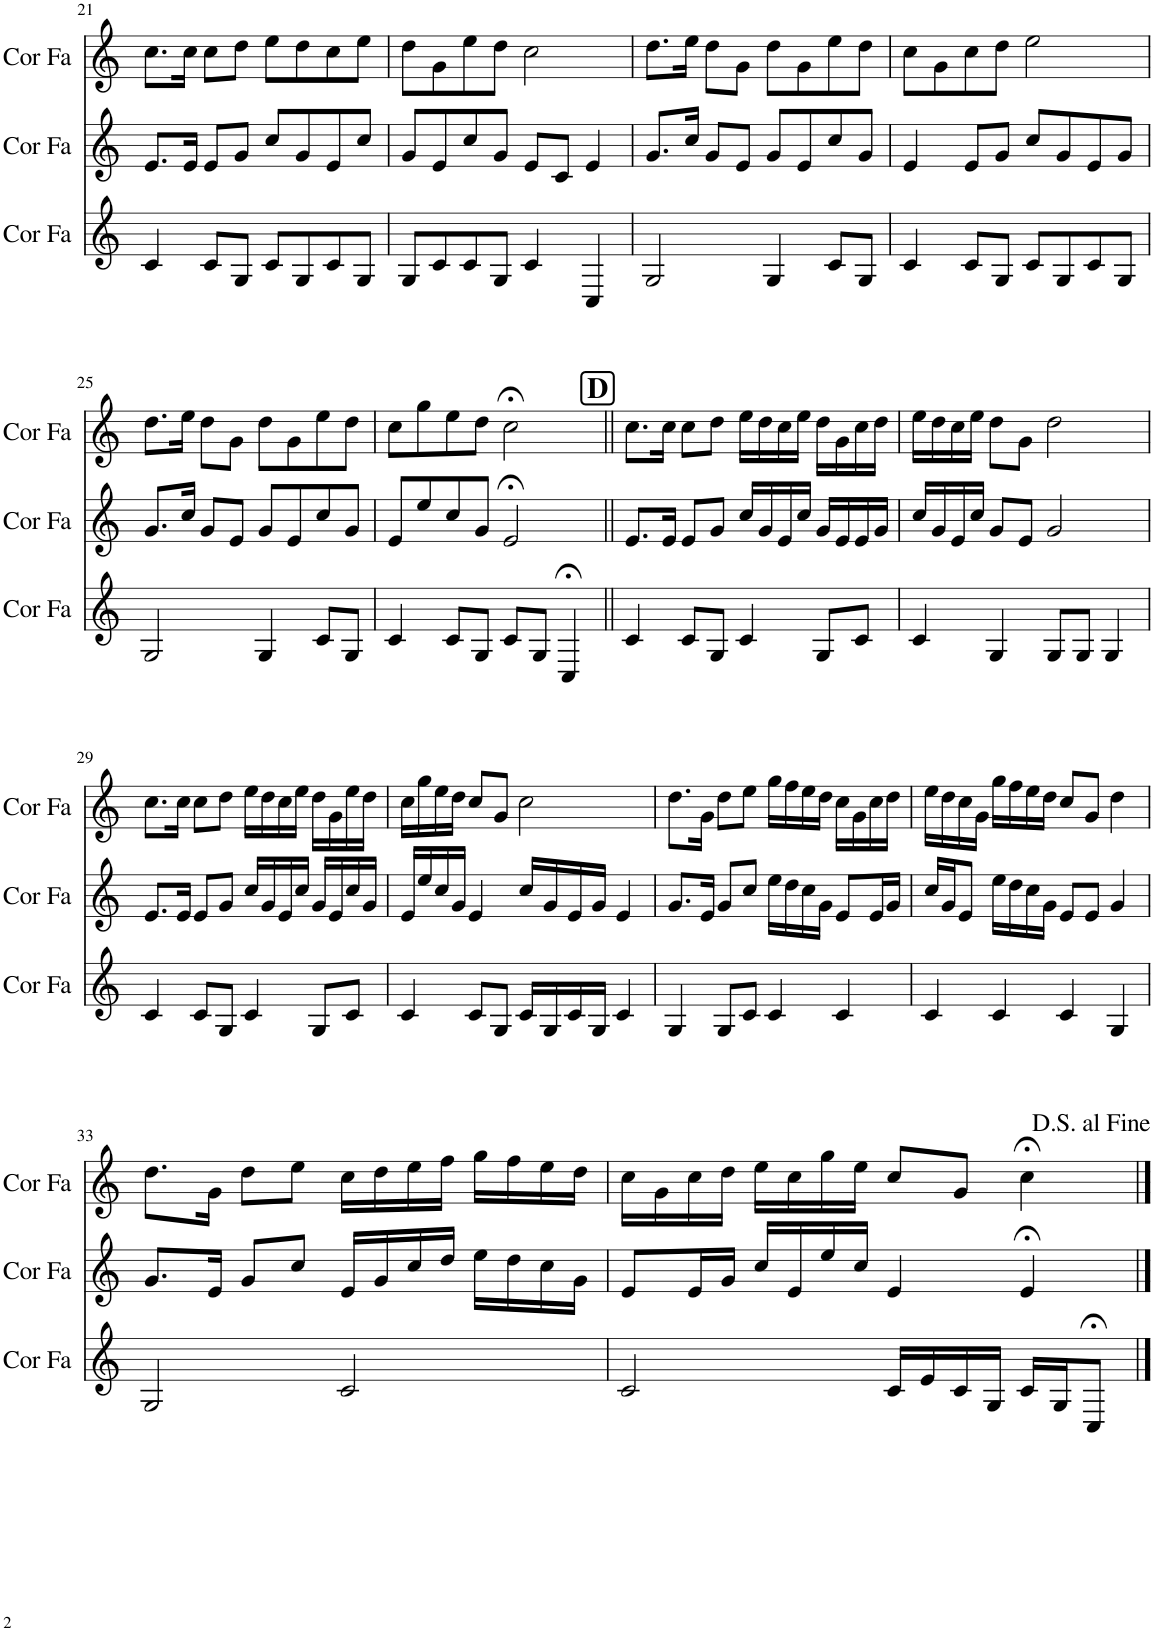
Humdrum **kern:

**kern	**kern	**kern
*part3	*part2	*part1
*staff3	*staff2	*staff1
*I"Cor en Fa	*I"Cor en Fa	*I"Cor en Fa
*I'Cor Fa	*I'Cor Fa	*I'Cor Fa
!!LO:PB:g=z
*clefG2	*clefG2	*clefG2
*Trd4c7	*Trd4c7	*Trd4c7
*k[]	*k[]	*k[]
*M4/4	*M4/4	*M4/4
=21	=21	=21
4c/	8.e/L	8.cc\L
.	16e/Jk	16cc\Jk
8c/L	8e/L	8cc\L
8G/J	8g/J	8dd\J
8c/L	8cc/L	8ee\L
8G/	8g/	8dd\
8c/	8e/	8cc\
8G/J	8cc/J	8ee\J
=22	=22	=22
8G/L	8g/L	8dd\L
8c/	8e/	8g\
8c/	8cc/	8ee\
8G/J	8g/J	8dd\J
4c/	8e/L	2cc\
.	8c/J	.
4C/	4e/	.
=23	=23	=23
2G/	8.g/L	8.dd\L
.	16cc/Jk	16ee\Jk
.	8g/L	8dd\L
.	8e/J	8g\J
4G/	8g/L	8dd\L
.	8e/	8g\
8c/L	8cc/	8ee\
8G/J	8g/J	8dd\J
=24	=24	=24
4c/	4e/	8cc\L
.	.	8g\
8c/L	8e/L	8cc\
8G/J	8g/J	8dd\J
8c/L	8cc/L	2ee\
8G/	8g/	.
8c/	8e/	.
8G/J	8g/J	.
!!LO:LB:g=z
=25	=25	=25
2G/	8.g/L	8.dd\L
.	16cc/Jk	16ee\Jk
.	8g/L	8dd\L
.	8e/J	8g\J
4G/	8g/L	8dd\L
.	8e/	8g\
8c/L	8cc/	8ee\
8G/J	8g/J	8dd\J
=26	=26	=26
4c/	8e/L	8cc\L
.	8ee/	8gg\
8c/L	8cc/	8ee\
8G/J	8g/J	8dd\J
8c/L	2e;</	2cc;<\
8G/J	.	.
4C;</	.	.
!!LO:REH:place=s1:a:B:cj:fs=14:t=D
=27||	=27||	=27||
4c/	8.e/L	8.cc\L
.	16e/Jk	16cc\Jk
8c/L	8e/L	8cc\L
8G/J	8g/J	8dd\J
4c/	16cc/LL	16ee\LL
.	16g/	16dd\
.	16e/	16cc\
.	16cc/JJ	16ee\JJ
8G/L	16g/LL	16dd\LL
.	16e/	16g\
8c/J	16e/	16cc\
.	16g/JJ	16dd\JJ
=28	=28	=28
4c/	16cc/LL	16ee\LL
.	16g/	16dd\
.	16e/	16cc\
.	16cc/JJ	16ee\JJ
4G/	8g/L	8dd\L
.	8e/J	8g\J
8G/L	2g/	2dd\
8G/J	.	.
4G/	.	.
!!LO:LB:g=z
=29	=29	=29
4c/	8.e/L	8.cc\L
.	16e/Jk	16cc\Jk
8c/L	8e/L	8cc\L
8G/J	8g/J	8dd\J
4c/	16cc/LL	16ee\LL
.	16g/	16dd\
.	16e/	16cc\
.	16cc/JJ	16ee\JJ
8G/L	16g/LL	16dd\LL
.	16e/	16g\
8c/J	16cc/	16ee\
.	16g/JJ	16dd\JJ
=30	=30	=30
4c/	16e/LL	16cc\LL
.	16ee/	16gg\
.	16cc/	16ee\
.	16g/JJ	16dd\JJ
8c/L	4e/	8cc/L
8G/J	.	8g/J
16c/LL	16cc/LL	2cc\
16G/	16g/	.
16c/	16e/	.
16G/JJ	16g/JJ	.
4c/	4e/	.
=31	=31	=31
4G/	8.g/L	8.dd\L
.	16e/Jk	16g\Jk
8G/L	8g/L	8dd\L
8c/J	8cc/J	8ee\J
4c/	16ee\LL	16gg\LL
.	16dd\	16ff\
.	16cc\	16ee\
.	16g\JJ	16dd\JJ
4c/	8e/L	16cc\LL
.	.	16g\
.	16e/L	16cc\
.	16g/JJ	16dd\JJ
=32	=32	=32
4c/	16cc/LL	16ee\LL
.	16g/J	16dd\
.	8e/J	16cc\
.	.	16g\JJ
4c/	16ee\LL	16gg\LL
.	16dd\	16ff\
.	16cc\	16ee\
.	16g\JJ	16dd\JJ
4c/	8e/L	8cc/L
.	8e/J	8g/J
4G/	4g/	4dd\
!!LO:LB:g=z
=33	=33	=33
2G/	8.g/L	8.dd\L
.	16e/Jk	16g\Jk
.	8g/L	8dd\L
.	8cc/J	8ee\J
2c/	16e/LL	16cc\LL
.	16g/	16dd\
.	16cc/	16ee\
.	16dd/JJ	16ff\JJ
.	16ee\LL	16gg\LL
.	16dd\	16ff\
.	16cc\	16ee\
.	16g\JJ	16dd\JJ
=34	=34	=34
2c/	8e/L	16cc\LL
.	.	16g\
.	16e/L	16cc\
.	16g/JJ	16dd\JJ
.	16cc/LL	16ee\LL
.	16e/	16cc\
.	16ee/	16gg\
.	16cc/JJ	16ee\JJ
16c/LL	4e/	8cc/L
16e/	.	.
16c/	.	8g/J
16G/JJ	.	.
16c/LL	4e;</	4cc;<\
16G/J	.	.
8C;</J	.	.
==	==	==
*-	*-	*-
